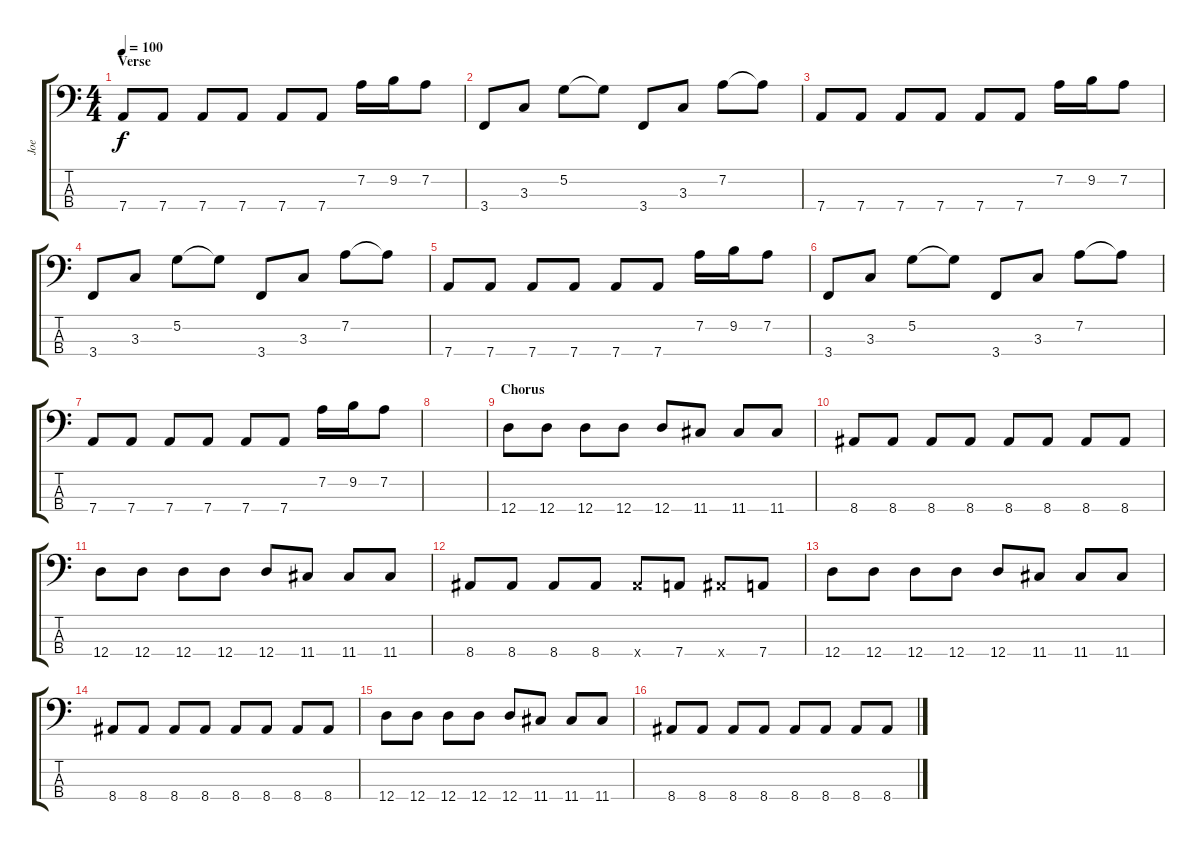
\track ("Joe" "Joe") {instrument electricbasspick}
\staff {score tabs}
\tuning (G2 D2 A1 D1) {hide}
\ts (4 4)
\section ("" "Verse")
\tempo 100
\clef f4
\ks c
7.4.8{dy f} 7.4.8 7.4.8 7.4.8 7.4.8 7.4.8 7.2.16 9.2.16 7.2.8 |
3.4.8 3.3.8 5.2.8 5.2{t}.8 3.4.8 3.3.8 7.2.8 7.2{t}.8 |
7.4.8 7.4.8 7.4.8 7.4.8 7.4.8 7.4.8 7.2.16 9.2.16 7.2.8 |
3.4.8 3.3.8 5.2.8 5.2{t}.8 3.4.8 3.3.8 7.2.8 7.2{t}.8 |
7.4.8 7.4.8 7.4.8 7.4.8 7.4.8 7.4.8 7.2.16 9.2.16 7.2.8 |
3.4.8 3.3.8 5.2.8 5.2{t}.8 3.4.8 3.3.8 7.2.8 7.2{t}.8 |
7.4.8 7.4.8 7.4.8 7.4.8 7.4.8 7.4.8 7.2.16 9.2.16 7.2.8 |
|
\section ("" "Chorus")
12.4.8 12.4.8 12.4.8 12.4.8 12.4.8 11.4.8 11.4.8 11.4.8 |
8.4.8 8.4.8 8.4.8 8.4.8 8.4.8 8.4.8 8.4.8 8.4.8 |
12.4.8 12.4.8 12.4.8 12.4.8 12.4.8 11.4.8 11.4.8 11.4.8 |
8.4.8 8.4.8 8.4.8 8.4.8 8.4{x}.8 7.4.8 8.4{x}.8 7.4.8 |
12.4.8 12.4.8 12.4.8 12.4.8 12.4.8 11.4.8 11.4.8 11.4.8 |
8.4.8 8.4.8 8.4.8 8.4.8 8.4.8 8.4.8 8.4.8 8.4.8 |
12.4.8 12.4.8 12.4.8 12.4.8 12.4.8 11.4.8 11.4.8 11.4.8 |
8.4.8 8.4.8 8.4.8 8.4.8 8.4.8 8.4.8 8.4.8 8.4.8
